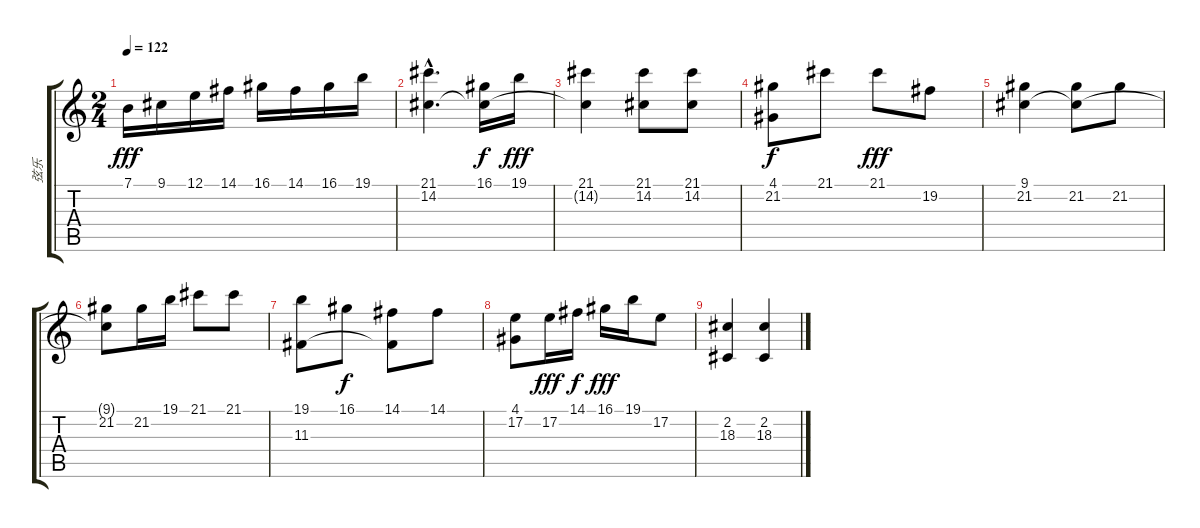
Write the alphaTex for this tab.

\track ("弦乐" "弦乐") {instrument stringensemble1}
\staff {score tabs}
\tuning (E4 B3 G3 D3 A2 E2) {hide}
\ts (2 4)
\tempo 122
\clef g2
\ks c
7.1.16{dy fff instrument stringensemble1} 9.1.16 12.1.16 14.1.16 16.1.16 14.1.16 16.1.16 19.1.16 |
(21.1{hac} 14.2{hac}).4{d} (16.1 14.2{t}).16{dy f} 19.1.16{dy fff} |
(21.1 14.2{t}).4 (21.1 14.2).8 (21.1 14.2).8 |
(4.1 21.2).8{dy f} 21.1.8 21.1.8{dy fff} 19.2.8 |
(9.1 21.2).4 (9.1{t} 21.2).8 21.2.8 |
(9.1{t} 21.2).8 21.2.16 19.1.16 21.1.8 21.1.8 |
(19.1 11.3).8 16.1.8{dy f} (14.1 11.3{t}).8 14.1.8 |
(4.1 17.2).8 17.2.16{dy fff} 14.1.16{dy f} 16.1.16{dy fff} 19.1.16 17.2.8 |
(2.2 18.3).4 (2.2 18.3).4
